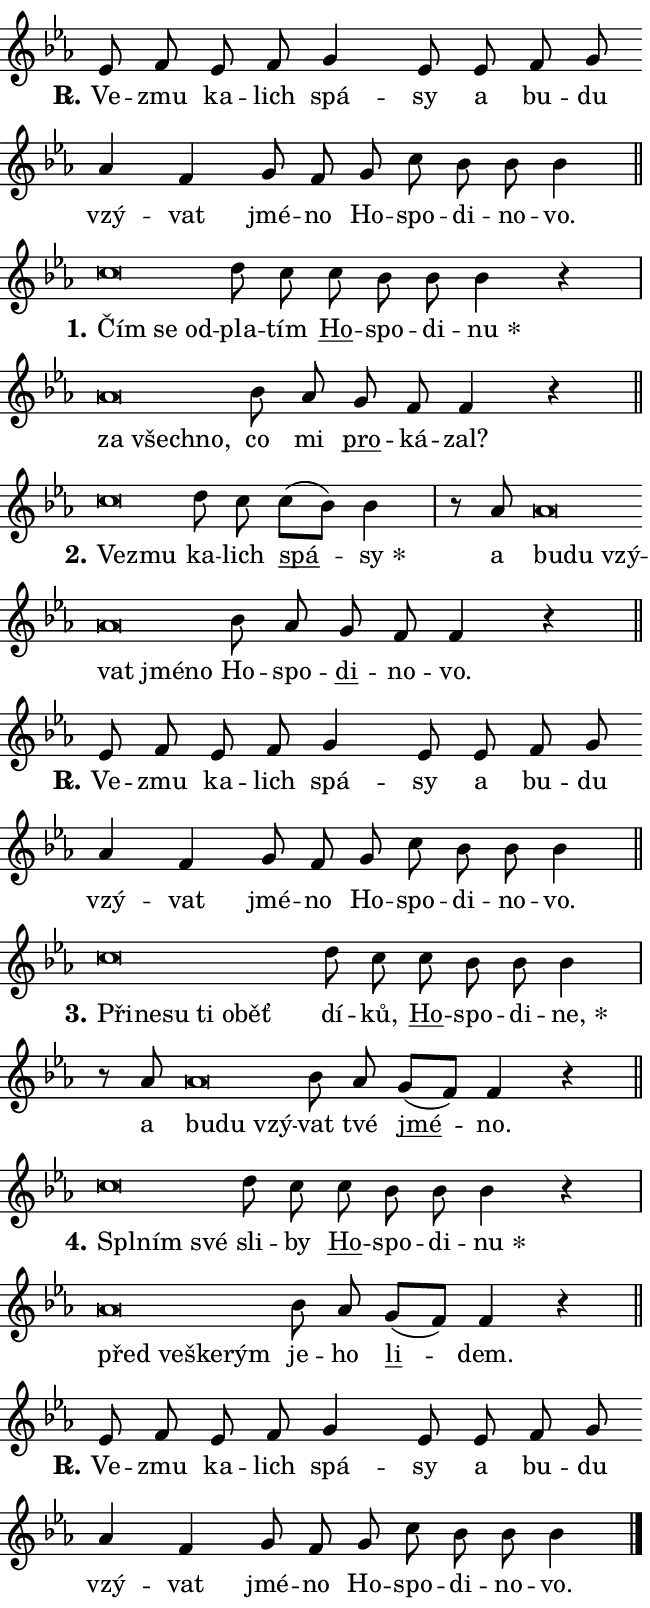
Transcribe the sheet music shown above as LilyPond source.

\version "2.24.0"
\header { tagline = "" }
\paper {
  indent = 0\cm
  top-margin = 0\cm
  right-margin = 0.13\cm % to fit lyric hyphens
  bottom-margin = 0\cm
  left-margin = 0\cm
  paper-width = 11\cm
  page-breaking = #ly:one-page-breaking
  system-system-spacing.basic-distance = #11
  score-system-spacing.basic-distance = #11
  ragged-last = ##f
}


%% Author: Thomas Morley
%% https://lists.gnu.org/archive/html/lilypond-user/2020-05/msg00002.html
#(define (line-position grob)
"Returns position of @var[grob} in current system:
   @code{'start}, if at first time-step
   @code{'end}, if at last time-step
   @code{'middle} otherwise
"
  (let* ((col (ly:item-get-column grob))
         (ln (ly:grob-object col 'left-neighbor))
         (rn (ly:grob-object col 'right-neighbor))
         (col-to-check-left (if (ly:grob? ln) ln col))
         (col-to-check-right (if (ly:grob? rn) rn col))
         (break-dir-left
           (and
             (ly:grob-property col-to-check-left 'non-musical #f)
             (ly:item-break-dir col-to-check-left)))
         (break-dir-right
           (and
             (ly:grob-property col-to-check-right 'non-musical #f)
             (ly:item-break-dir col-to-check-right))))
        (cond ((eqv? 1 break-dir-left) 'start)
              ((eqv? -1 break-dir-right) 'end)
              (else 'middle))))

#(define (tranparent-at-line-position vctor)
  (lambda (grob)
  "Relying on @code{line-position} select the relevant enry from @var{vctor}.
Used to determine transparency,"
    (case (line-position grob)
      ((end) (not (vector-ref vctor 0)))
      ((middle) (not (vector-ref vctor 1)))
      ((start) (not (vector-ref vctor 2))))))

noteHeadBreakVisibility =
#(define-music-function (break-visibility)(vector?)
"Makes @code{NoteHead}s transparent relying on @var{break-visibility}"
#{
  \override NoteHead.transparent =
    #(tranparent-at-line-position break-visibility)
#})

#(define delete-ledgers-for-transparent-note-heads
  (lambda (grob)
    "Reads whether a @code{NoteHead} is transparent.
If so this @code{NoteHead} is removed from @code{'note-heads} from
@var{grob}, which is supposed to be @code{LedgerLineSpanner}.
As a result ledgers are not printed for this @code{NoteHead}"
    (let* ((nhds-array (ly:grob-object grob 'note-heads))
           (nhds-list
             (if (ly:grob-array? nhds-array)
                 (ly:grob-array->list nhds-array)
                 '()))
           ;; Relies on the transparent-property being done before
           ;; Staff.LedgerLineSpanner.after-line-breaking is executed.
           ;; This is fragile ...
           (to-keep
             (remove
               (lambda (nhd)
                 (ly:grob-property nhd 'transparent #f))
               nhds-list)))
      ;; TODO find a better method to iterate over grob-arrays, similiar
      ;; to filter/remove etc for lists
      ;; For now rebuilt from scratch
      (set! (ly:grob-object grob 'note-heads)  '())
      (for-each
        (lambda (nhd)
          (ly:pointer-group-interface::add-grob grob 'note-heads nhd))
        to-keep))))

squashNotes = {
  \override NoteHead.X-extent = #'(-0.2 . 0.2)
  \override NoteHead.Y-extent = #'(-0.75 . 0)
  \override NoteHead.stencil =
    #(lambda (grob)
       (let ((pos (ly:grob-property grob 'staff-position)))
         (begin
           (if (< pos -7) (display "ERROR: Lower brevis then expected\n") (display ""))
           (if (<= pos -6) ly:text-interface::print ly:note-head::print))))
}
unSquashNotes = {
  \revert NoteHead.X-extent
  \revert NoteHead.Y-extent
  \revert NoteHead.stencil
}

hideNotes = \noteHeadBreakVisibility #begin-of-line-visible
unHideNotes = \noteHeadBreakVisibility #all-visible

% work-around for resetting accidentals
% https://lilypond.org/doc/v2.23/Documentation/notation/displaying-rhythms#unmetered-music
cadenzaMeasure = {
  \cadenzaOff
  \partial 1024 s1024
  \cadenzaOn
}

#(define-markup-command (accent layout props text) (markup?)
  "Underline accented syllable"
  (interpret-markup layout props
    #{\markup \override #'(offset . 4.3) \underline { #text }#}))

responsum = \markup \concat {
  "R" \hspace #-1.05 \path #0.1 #'((moveto 0 0.07) (lineto 0.9 0.8)) \hspace #0.05 "."
}

spaceSize = #0.6828661417322834 % exact space size for TeX Gyre Schola

\layout {
  \context {
    \Staff
    \remove "Time_signature_engraver"
    \override LedgerLineSpanner.after-line-breaking = #delete-ledgers-for-transparent-note-heads
  }
  \context {
    \Lyrics {
      \override LyricSpace.minimum-distance = \spaceSize
      \override LyricText.font-name = #"TeX Gyre Schola"
      \override LyricText.font-size = 1
      \override StanzaNumber.font-name = #"TeX Gyre Schola Bold"
      \override StanzaNumber.font-size = 1
    }
  }
  \context {
    \Score 
    \override NoteHead.text =
      #(lambda (grob) 
        (let ((pos (ly:grob-property grob 'staff-position)))
          #{\markup {
            \combine
              \halign #-0.55 \raise #(if (= pos -6) 0 0.5) \override #'(thickness . 2) \draw-line #'(3.2 . 0)
              \musicglyph "noteheads.sM1"
          }#}))
  }
}

% magnetic-lyrics.ily
%
%   written by
%     Jean Abou Samra <jean@abou-samra.fr>
%     Werner Lemberg <wl@gnu.org>
%
%   adapted by
%     Jiri Hon <jiri.hon@gmail.com>
%
% Version 2022-Apr-15

% https://www.mail-archive.com/lilypond-user@gnu.org/msg149350.html

#(define (Left_hyphen_pointer_engraver context)
   "Collect syllable-hyphen-syllable occurrences in lyrics and store
them in properties.  This engraver only looks to the left.  For
example, if the lyrics input is @code{foo -- bar}, it does the
following.

@itemize @bullet
@item
Set the @code{text} property of the @code{LyricHyphen} grob between
@q{foo} and @q{bar} to @code{foo}.

@item
Set the @code{left-hyphen} property of the @code{LyricText} grob with
text @q{foo} to the @code{LyricHyphen} grob between @q{foo} and
@q{bar}.
@end itemize

Use this auxiliary engraver in combination with the
@code{lyric-@/text::@/apply-@/magnetic-@/offset!} hook."
   (let ((hyphen #f)
         (text #f))
     (make-engraver
      (acknowledgers
       ((lyric-syllable-interface engraver grob source-engraver)
        (set! text grob)))
      (end-acknowledgers
       ((lyric-hyphen-interface engraver grob source-engraver)
        ;(when (not (grob::has-interface grob 'lyric-space-interface))
          (set! hyphen grob)));)
      ((stop-translation-timestep engraver)
       (when (and text hyphen)
         (ly:grob-set-object! text 'left-hyphen hyphen))
       (set! text #f)
       (set! hyphen #f)))))

#(define (lyric-text::apply-magnetic-offset! grob)
   "If the space between two syllables is less than the value in
property @code{LyricText@/.details@/.squash-threshold}, move the right
syllable to the left so that it gets concatenated with the left
syllable.

Use this function as a hook for
@code{LyricText@/.after-@/line-@/breaking} if the
@code{Left_@/hyphen_@/pointer_@/engraver} is active."
   (let ((hyphen (ly:grob-object grob 'left-hyphen #f)))
     (when hyphen
       (let ((left-text (ly:spanner-bound hyphen LEFT)))
         (when (grob::has-interface left-text 'lyric-syllable-interface)
           (let* ((common (ly:grob-common-refpoint grob left-text X))
                  (this-x-ext (ly:grob-extent grob common X))
                  (left-x-ext
                   (begin
                     ;; Trigger magnetism for left-text.
                     (ly:grob-property left-text 'after-line-breaking)
                     (ly:grob-extent left-text common X)))
                  ;; `delta` is the gap width between two syllables.
                  (delta (- (interval-start this-x-ext)
                            (interval-end left-x-ext)))
                  (details (ly:grob-property grob 'details))
                  (threshold (assoc-get 'squash-threshold details 0.2)))
             (when (< delta threshold)
               (let* (;; We have to manipulate the input text so that
                      ;; ligatures crossing syllable boundaries are not
                      ;; disabled.  For languages based on the Latin
                      ;; script this is essentially a beautification.
                      ;; However, for non-Western scripts it can be a
                      ;; necessity.
                      (lt (ly:grob-property left-text 'text))
                      (rt (ly:grob-property grob 'text))
                      (is-space (grob::has-interface hyphen 'lyric-space-interface))
                      (space (if is-space " " ""))
                      (extra-delta (if is-space spaceSize 0))
                      ;; Append new syllable.
                      (ltrt-space (if (and (string? lt) (string? rt))
                                (string-append lt space rt)
                                (make-concat-markup (list lt space rt))))
                      ;; Right-align `ltrt` to the right side.
                      (ltrt-space-markup (grob-interpret-markup
                               grob
                               (make-translate-markup
                                (cons (interval-length this-x-ext) 0)
                                (make-right-align-markup ltrt-space)))))
                 (begin
                   ;; Don't print `left-text`.
                   (ly:grob-set-property! left-text 'stencil #f)
                   ;; Set text and stencil (which holds all collected
                   ;; syllables so far) and shift it to the left.
                   (ly:grob-set-property! grob 'text ltrt-space)
                   (ly:grob-set-property! grob 'stencil ltrt-space-markup)
                   (ly:grob-translate-axis! grob (- (- delta extra-delta)) X))))))))))


#(define (lyric-hyphen::displace-bounds-first grob)
   ;; Make very sure this callback isn't triggered too early.
   (let ((left (ly:spanner-bound grob LEFT))
         (right (ly:spanner-bound grob RIGHT)))
     (ly:grob-property left 'after-line-breaking)
     (ly:grob-property right 'after-line-breaking)
     (ly:lyric-hyphen::print grob)))

squashThreshold = #0.4

\layout {
  \context {
    \Lyrics
    \consists #Left_hyphen_pointer_engraver
    \override LyricText.after-line-breaking =
      #lyric-text::apply-magnetic-offset!
    \override LyricHyphen.stencil = #lyric-hyphen::displace-bounds-first
    \override LyricText.details.squash-threshold = \squashThreshold
    \override LyricHyphen.minimum-distance = 0
    \override LyricHyphen.minimum-length = \squashThreshold
  }
}

squashText = \override LyricText.details.squash-threshold = 9999
unSquashText = \override LyricText.details.squash-threshold = \squashThreshold

leftText = \override LyricText.self-alignment-X = #LEFT
unLeftText = \revert LyricText.self-alignment-X

starOffset = #(lambda (grob) 
                (let ((x_offset (ly:self-alignment-interface::aligned-on-x-parent grob)))
                  (if (= x_offset 0) 0 (+ x_offset 1.2))))

star = #(define-music-function (syllable)(string?)
"Append star separator at the end of a syllable"
#{
  \once \override LyricText.X-offset = #starOffset
  \lyricmode { \markup {
    #syllable
    \override #'((font-name . "TeX Gyre Schola Bold")) \hspace #0.2 \lower #0.65 \larger "*"
  } }
#})

starAccent = #(define-music-function (syllable)(string?)
"Append star separator at the end of a syllable and make accent"
#{
  \once \override LyricText.X-offset = #starOffset
  \lyricmode { \markup {
    \accent #syllable
    \override #'((font-name . "TeX Gyre Schola Bold")) \hspace #0.2 \lower #0.65 \larger "*"
  } }
#})

breath = #(define-music-function (syllable)(string?)
"Append breathing indicator at the end of a syllable"
#{
  \lyricmode { \markup { #syllable "+" } }
#})

optionalBreath = #(define-music-function (syllable)(string?)
"Append optional breathing indicator at the end of a syllable"
#{
  \lyricmode { \markup { #syllable "(+)" } }
#})


\score {
    <<
        \new Voice = "melody" { \cadenzaOn \key es \major \relative { es'8 f es f g4 es8 es \bar "" f g \bar "" as4 f \bar "" g8 f g c bes bes bes4 \cadenzaMeasure \bar "||" \break } }
        \new Lyrics \lyricsto "melody" { \lyricmode { \set stanza = \responsum
Ve -- zmu ka -- lich spá -- sy a bu -- du vzý -- vat jmé -- no Ho -- spo -- di -- no -- vo. } }
    >>
    \layout {}
}

\score {
    <<
        \new Voice = "melody" { \cadenzaOn \key es \major \relative { \squashNotes c''\breve*1/16 \hideNotes \breve*1/16 \breve*1/16 \bar "" \unHideNotes \unSquashNotes d8 c \bar "" c bes bes bes4 r \cadenzaMeasure \bar "|" \squashNotes as\breve*1/16 \hideNotes \breve*1/16 \breve*1/16 \bar "" \unHideNotes \unSquashNotes bes8 as \bar "" g f f4 r \cadenzaMeasure \bar "||" \break } }
        \new Lyrics \lyricsto "melody" { \lyricmode { \set stanza = "1."
\leftText Čím \squashText se od -- \unLeftText \unSquashText pla -- tím \markup \accent Ho -- spo -- di -- \star nu \leftText za \squashText všech -- no, \unLeftText \unSquashText co mi \markup \accent pro -- ká -- zal? } }
    >>
    \layout {}
}

\score {
    <<
        \new Voice = "melody" { \cadenzaOn \key es \major \relative { \squashNotes c''\breve*1/16 \hideNotes \breve*1/16 \bar "" \unHideNotes \unSquashNotes d8 c \bar "" c[( bes)] bes4 \cadenzaMeasure \bar "|" r8 as8 \squashNotes as\breve*1/16 \hideNotes \breve*1/16 \bar "" \breve*1/16 \bar "" \breve*1/16 \bar "" \breve*1/16 \breve*1/16 \bar "" \unHideNotes \unSquashNotes bes8 as \bar "" g f f4 r \cadenzaMeasure \bar "||" \break } }
        \new Lyrics \lyricsto "melody" { \lyricmode { \set stanza = "2."
\leftText Ve -- \squashText zmu \unLeftText \unSquashText ka -- lich \markup \accent spá -- \star sy a \leftText bu -- \squashText du vzý -- vat jmé -- no \unLeftText \unSquashText Ho -- spo -- \markup \accent di -- no -- vo. } }
    >>
    \layout {}
}

\score {
    <<
        \new Voice = "melody" { \cadenzaOn \key es \major \relative { es'8 f es f g4 es8 es \bar "" f g \bar "" as4 f \bar "" g8 f g c bes bes bes4 \cadenzaMeasure \bar "||" \break } }
        \new Lyrics \lyricsto "melody" { \lyricmode { \set stanza = \responsum
Ve -- zmu ka -- lich spá -- sy a bu -- du vzý -- vat jmé -- no Ho -- spo -- di -- no -- vo. } }
    >>
    \layout {}
}

\score {
    <<
        \new Voice = "melody" { \cadenzaOn \key es \major \relative { \squashNotes c''\breve*1/16 \hideNotes \breve*1/16 \bar "" \breve*1/16 \bar "" \breve*1/16 \bar "" \breve*1/16 \breve*1/16 \bar "" \unHideNotes \unSquashNotes d8 c \bar "" c bes bes bes4 \cadenzaMeasure \bar "|" r8 as \squashNotes as\breve*1/16 \hideNotes \breve*1/16 \breve*1/16 \bar "" \unHideNotes \unSquashNotes bes8 as \bar "" g[( f)] f4 r \cadenzaMeasure \bar "||" \break } }
        \new Lyrics \lyricsto "melody" { \lyricmode { \set stanza = "3."
\leftText Při -- \squashText ne -- su ti o -- běť \unLeftText \unSquashText dí -- ků, \markup \accent Ho -- spo -- di -- \star ne, a \leftText bu -- \squashText du vzý -- \unLeftText \unSquashText vat tvé \markup \accent jmé -- no. } }
    >>
    \layout {}
}

\score {
    <<
        \new Voice = "melody" { \cadenzaOn \key es \major \relative { \squashNotes c''\breve*1/16 \hideNotes \breve*1/16 \breve*1/16 \bar "" \unHideNotes \unSquashNotes d8 c \bar "" c bes bes bes4 r \cadenzaMeasure \bar "|" \squashNotes as\breve*1/16 \hideNotes \breve*1/16 \bar "" \breve*1/16 \breve*1/16 \bar "" \unHideNotes \unSquashNotes bes8 as \bar "" g[( f)] f4 r \cadenzaMeasure \bar "||" \break } }
        \new Lyrics \lyricsto "melody" { \lyricmode { \set stanza = "4."
\leftText Spl -- \squashText ním své \unLeftText \unSquashText sli -- by \markup \accent Ho -- spo -- di -- \star nu \leftText před \squashText ve -- ške -- rým \unLeftText \unSquashText je -- ho \markup \accent li -- dem. } }
    >>
    \layout {}
}

\score {
    <<
        \new Voice = "melody" { \cadenzaOn \key es \major \relative { es'8 f es f g4 es8 es \bar "" f g \bar "" as4 f \bar "" g8 f g c bes bes bes4 \cadenzaMeasure \bar "||" \break } \bar "|." }
        \new Lyrics \lyricsto "melody" { \lyricmode { \set stanza = \responsum
Ve -- zmu ka -- lich spá -- sy a bu -- du vzý -- vat jmé -- no Ho -- spo -- di -- no -- vo. } }
    >>
    \layout {}
}
